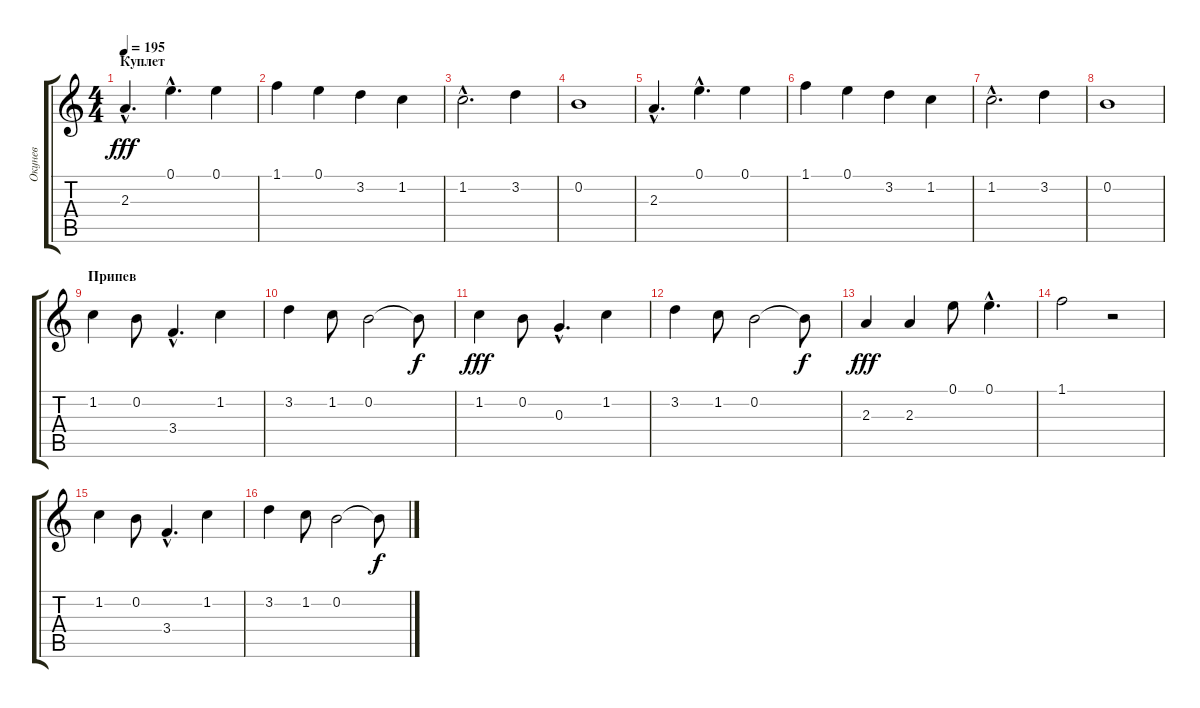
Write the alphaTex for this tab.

\track ("Окунев " "Окунев ") {instrument contrabass}
\staff {score tabs}
\tuning (E4 B3 G3 D3 A2 E2) {hide}
\ts (4 4)
\section ("" "Куплет")
\tempo 195
\clef g2
\ks c
2.3{hac}.4{d dy fff} 0.1{hac}.4{d} 0.1.4 |
1.1.4 0.1.4 3.2.4 1.2.4 |
1.2{hac}.2{d} 3.2.4 |
0.2.1 |
2.3{hac}.4{d} 0.1{hac}.4{d} 0.1.4 |
1.1.4 0.1.4 3.2.4 1.2.4 |
1.2{hac}.2{d} 3.2.4 |
0.2.1 |
\section ("" "Припев")
1.2.4 0.2.8 3.4{hac}.4{d} 1.2.4 |
3.2.4 1.2.8 0.2.2 0.2{t}.8{dy f} |
1.2.4{dy fff} 0.2.8 0.3{hac}.4{d} 1.2.4 |
3.2.4 1.2.8 0.2.2 0.2{t}.8{dy f} |
2.3.4{dy fff} 2.3.4 0.1.8 0.1{hac}.4{d} |
1.1.2 r.2 |
1.2.4 0.2.8 3.4{hac}.4{d} 1.2.4 |
3.2.4 1.2.8 0.2.2 0.2{t}.8{dy f}
